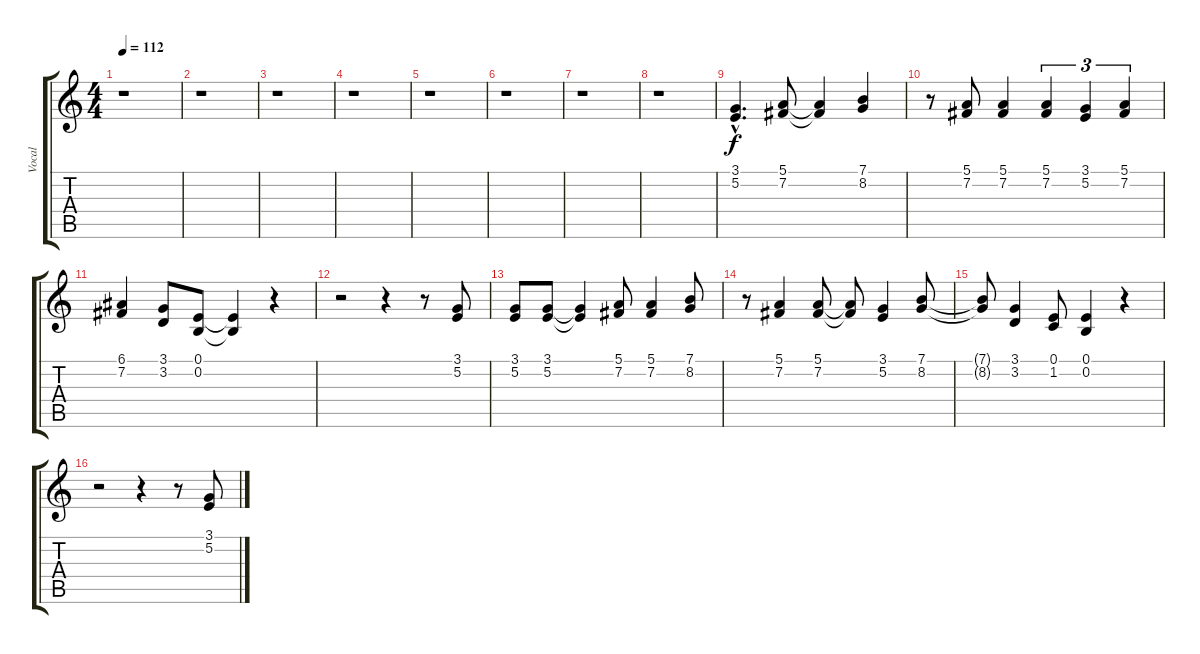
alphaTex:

\track ("Vocal" "Vocal") {instrument flute}
\staff {score tabs}
\tuning (E4 B3 G3 D3 A2 E2) {hide}
\ts (4 4)
\tempo 112
\clef g2
\ks c
r.1{dy f} |
r.1 |
r.1 |
r.1 |
r.1 |
r.1 |
r.1 |
r.1 |
(3.1{hac} 5.2{hac}).4{d} (5.1 7.2).8 (5.1{t} 7.2{t}).4 (7.1 8.2).4 |
r.8 (5.1 7.2).8 (5.1 7.2).4 (5.1 7.2).4{tu (3 2)} (3.1 5.2).4{tu (3 2)} (5.1 7.2).4{tu (3 2)} |
(6.1 7.2).4 (3.1 3.2).8 (0.1 0.2).8 (0.1{t} 0.2{t}).4 r.4 |
r.2 r.4 r.8 (3.1 5.2).8 |
(3.1 5.2).8 (3.1 5.2).8 (3.1{t} 5.2{t}).4 (5.1 7.2).8 (5.1 7.2).4 (7.1 8.2).8 |
r.8 (5.1 7.2).4 (5.1 7.2).8 (5.1{t} 7.2{t}).8 (3.1 5.2).4 (7.1 8.2).8 |
(7.1{t} 8.2{t}).8 (3.1 3.2).4 (0.1 1.2).8 (0.1 0.2).4 r.4 |
r.2 r.4 r.8 (3.1 5.2).8
